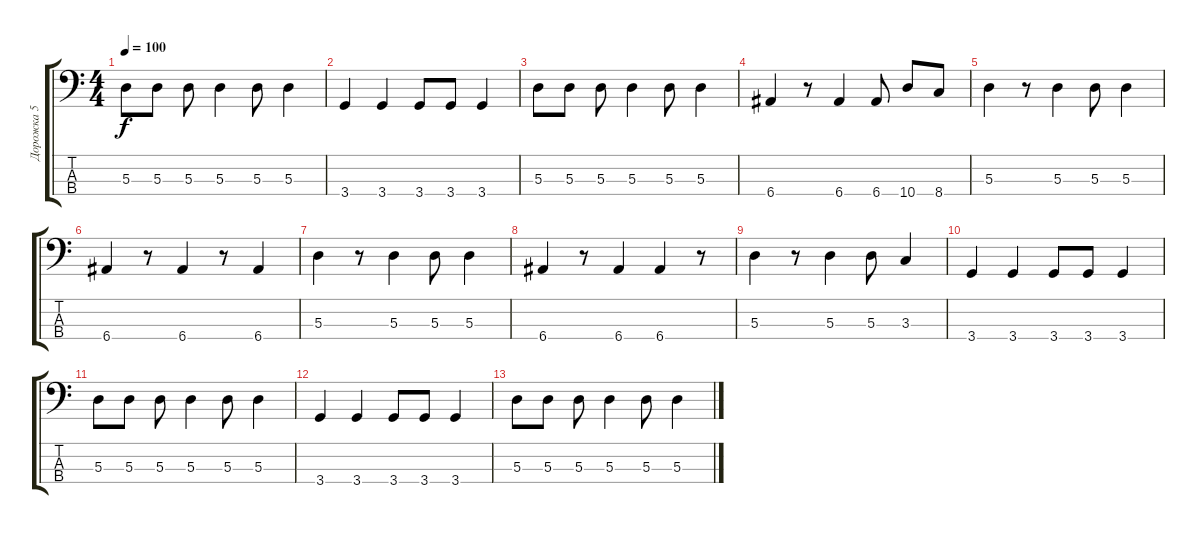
\track ("Дорожка 5" "Дорожка 5") {instrument electricbassfinger}
\staff {score tabs}
\tuning (G2 D2 A1 E1) {hide}
\ts (4 4)
\tempo 100
\clef f4
\ks c
5.3.8{dy f} 5.3.8 5.3.8 5.3.4 5.3.8 5.3.4 |
3.4.4 3.4.4 3.4.8 3.4.8 3.4.4 |
5.3.8 5.3.8 5.3.8 5.3.4 5.3.8 5.3.4 |
6.4.4 r.8 6.4.4 6.4.8 10.4.8 8.4.8 |
5.3.4 r.8 5.3.4 5.3.8 5.3.4 |
6.4.4 r.8 6.4.4 r.8 6.4.4 |
5.3.4 r.8 5.3.4 5.3.8 5.3.4 |
6.4.4 r.8 6.4.4 6.4.4 r.8 |
5.3.4 r.8 5.3.4 5.3.8 3.3.4 |
3.4.4 3.4.4 3.4.8 3.4.8 3.4.4 |
5.3.8 5.3.8 5.3.8 5.3.4 5.3.8 5.3.4 |
3.4.4 3.4.4 3.4.8 3.4.8 3.4.4 |
5.3.8 5.3.8 5.3.8 5.3.4 5.3.8 5.3.4
